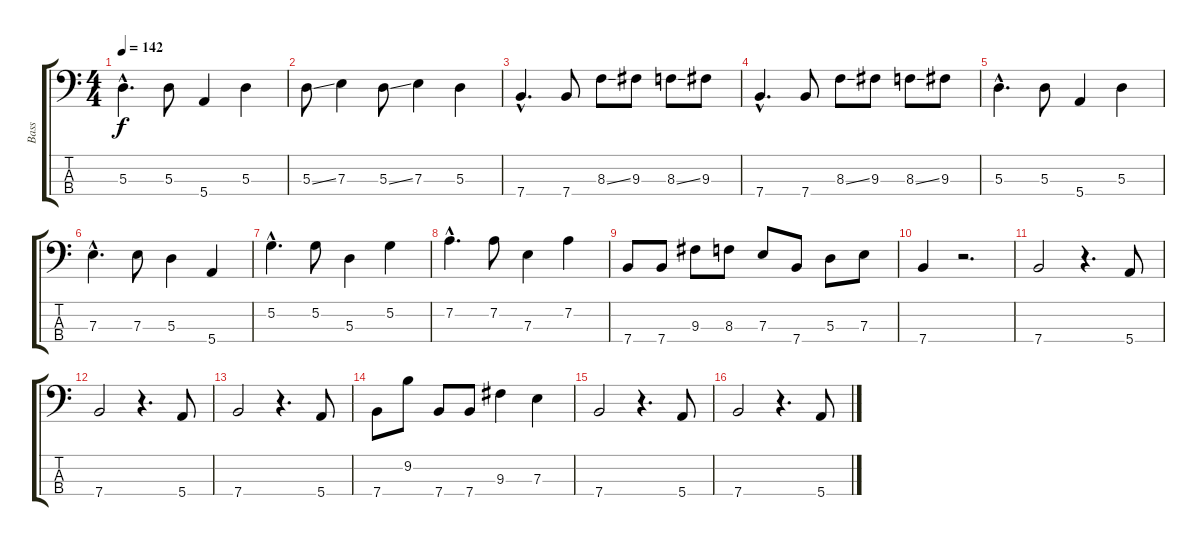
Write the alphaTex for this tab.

\track ("Bass" "Bass") {instrument electricbassfinger}
\staff {score tabs}
\tuning (G2 D2 A1 E1) {hide}
\ts (4 4)
\tempo 142
\clef f4
\ks c
5.3{hac}.4{d dy f} 5.3.8 5.4.4 5.3.4 |
5.3{ss}.8 7.3.4 5.3{ss}.8 7.3.4 5.3.4 |
7.4{hac}.4{d} 7.4.8 8.3{ss}.8 9.3.8 8.3{ss}.8 9.3.8 |
7.4{hac}.4{d} 7.4.8 8.3{ss}.8 9.3.8 8.3{ss}.8 9.3.8 |
5.3{hac}.4{d} 5.3.8 5.4.4 5.3.4 |
7.3{hac}.4{d} 7.3.8 5.3.4 5.4.4 |
5.2{hac}.4{d} 5.2.8 5.3.4 5.2.4 |
7.2{hac}.4{d} 7.2.8 7.3.4 7.2.4 |
7.4.8 7.4.8 9.3.8 8.3.8 7.3.8 7.4.8 5.3.8 7.3.8 |
7.4.4 r.2{d} |
7.4.2 r.4{d} 5.4.8 |
7.4.2 r.4{d} 5.4.8 |
7.4.2 r.4{d} 5.4.8 |
7.4.8 9.2.8 7.4.8 7.4.8 9.3.4 7.3.4 |
7.4.2 r.4{d} 5.4.8 |
7.4.2 r.4{d} 5.4.8
